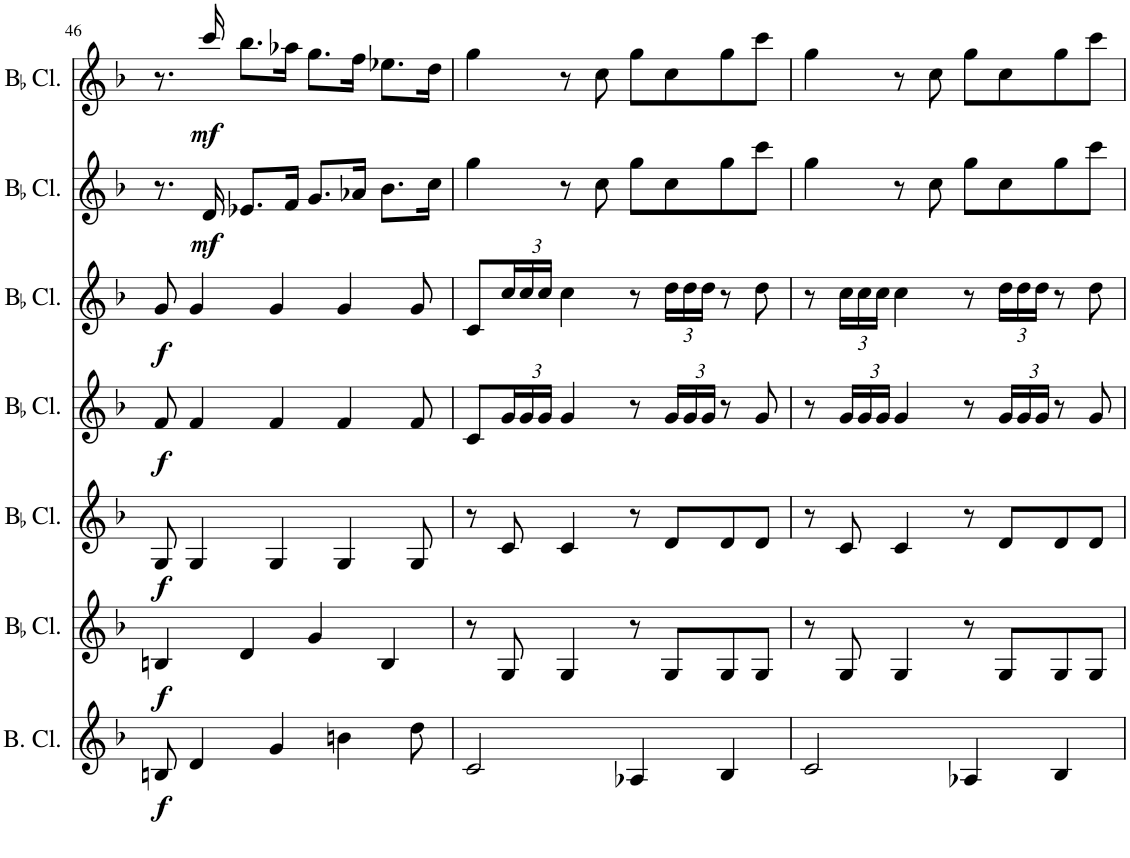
**kern	**dynam	**kern	**dynam	**kern	**dynam	**kern	**dynam	**kern	**dynam	**kern	**dynam	**kern	**dynam
*part7	*part7	*part6	*part6	*part5	*part5	*part4	*part4	*part3	*part3	*part2	*part2	*part1	*part1
*staff7	*staff7	*staff6	*staff6	*staff5	*staff5	*staff4	*staff4	*staff3	*staff3	*staff2	*staff2	*staff1	*staff1
*I"Bass Clarinet	*	*I"BaccidentalFlat Clarinet	*	*I"BaccidentalFlat Clarinet	*	*I"BaccidentalFlat Clarinet	*	*I"BaccidentalFlat Clarinet	*	*I"BaccidentalFlat Clarinet	*	*I"BaccidentalFlat Clarinet	*
*I'B. Cl.	*	*I'BaccidentalFlat Cl.	*	*I'BaccidentalFlat Cl.	*	*I'BaccidentalFlat Cl.	*	*I'BaccidentalFlat Cl.	*	*I'BaccidentalFlat Cl.	*	*I'BaccidentalFlat Cl.	*
!!LO:PB:g=z
*clefG2	*	*clefG2	*	*clefG2	*	*clefG2	*	*clefG2	*	*clefG2	*	*clefG2	*
*Trd8c14	*	*Trd1c2	*	*Trd1c2	*	*Trd1c2	*	*Trd1c2	*	*Trd1c2	*	*Trd1c2	*
*k[b-]	*	*k[b-]	*	*k[b-]	*	*k[b-]	*	*k[b-]	*	*k[b-]	*	*k[b-]	*
*M4/4	*	*M4/4	*	*M4/4	*	*M4/4	*	*M4/4	*	*M4/4	*	*M4/4	*
=46	=46	=46	=46	=46	=46	=46	=46	=46	=46	=46	=46	=46	=46
!	!LO:DY:b	!	!LO:DY:b	!	!LO:DY:b	!	!LO:DY:b	!	!LO:DY:b	!	!	!	!
8Bn/	f	4Bn/	f	8G/	f	8f/	f	8g/	f	8.r	.	8.r	.
4d/	.	.	.	4G/	.	4f/	.	4g/	.	.	.	.	.
!	!	!	!	!	!	!	!	!	!	!	!LO:DY:b	!	!LO:DY:b
.	.	.	.	.	.	.	.	.	.	16d/	mf	16ccc/	mf
.	.	4d/	.	.	.	.	.	.	.	8.e-X/L	.	8.bb-\L	.
4g/	.	.	.	4G/	.	4f/	.	4g/	.	.	.	.	.
.	.	.	.	.	.	.	.	.	.	16f/Jk	.	16aa-X\Jk	.
.	.	4g/	.	.	.	.	.	.	.	8.g/L	.	8.gg\L	.
4bn\	.	.	.	4G/	.	4f/	.	4g/	.	.	.	.	.
.	.	.	.	.	.	.	.	.	.	16a-X/Jk	.	16ff\Jk	.
.	.	4B/	.	.	.	.	.	.	.	8.b-\L	.	8.ee-X\L	.
8dd\	.	.	.	8G/	.	8f/	.	8g/	.	.	.	.	.
.	.	.	.	.	.	.	.	.	.	16cc\Jk	.	16dd\Jk	.
=47	=47	=47	=47	=47	=47	=47	=47	=47	=47	=47	=47	=47	=47
2c/	.	8r	.	8r	.	8c/L	.	8c/L	.	4gg\	.	4gg\	.
*	*	*	*	*	*	*Xbrackettup	*	*Xbrackettup	*	*	*	*	*
.	.	8G/	.	8c/	.	24g/L	.	24cc/L	.	.	.	.	.
.	.	.	.	.	.	24g/	.	24cc/	.	.	.	.	.
.	.	.	.	.	.	24g/JJ	.	24cc/JJ	.	.	.	.	.
.	.	4G/	.	4c/	.	4g/	.	4cc\	.	8r	.	8r	.
.	.	.	.	.	.	.	.	.	.	8cc\	.	8cc\	.
4A-X/	.	8r	.	8r	.	8r	.	8r	.	8gg\L	.	8gg\L	.
.	.	8G/L	.	8d/L	.	24g/LL	.	24dd\LL	.	8cc\	.	8cc\	.
.	.	.	.	.	.	24g/	.	24dd\	.	.	.	.	.
.	.	.	.	.	.	24g/JJ	.	24dd\JJ	.	.	.	.	.
4B-/	.	8G/	.	8d/	.	8r	.	8r	.	8gg\	.	8gg\	.
.	.	8G/J	.	8d/J	.	8g/	.	8dd\	.	8ccc\J	.	8ccc\J	.
=48	=48	=48	=48	=48	=48	=48	=48	=48	=48	=48	=48	=48	=48
2c/	.	8r	.	8r	.	8r	.	8r	.	4gg\	.	4gg\	.
.	.	8G/	.	8c/	.	24g/LL	.	24cc\LL	.	.	.	.	.
.	.	.	.	.	.	24g/	.	24cc\	.	.	.	.	.
.	.	.	.	.	.	24g/JJ	.	24cc\JJ	.	.	.	.	.
.	.	4G/	.	4c/	.	4g/	.	4cc\	.	8r	.	8r	.
.	.	.	.	.	.	.	.	.	.	8cc\	.	8cc\	.
4A-X/	.	8r	.	8r	.	8r	.	8r	.	8gg\L	.	8gg\L	.
.	.	8G/L	.	8d/L	.	24g/LL	.	24dd\LL	.	8cc\	.	8cc\	.
.	.	.	.	.	.	24g/	.	24dd\	.	.	.	.	.
.	.	.	.	.	.	24g/JJ	.	24dd\JJ	.	.	.	.	.
4B-/	.	8G/	.	8d/	.	8r	.	8r	.	8gg\	.	8gg\	.
.	.	8G/J	.	8d/J	.	8g/	.	8dd\	.	8ccc\J	.	8ccc\J	.
=	=	=	=	=	=	=	=	=	=	=	=	=	=
*-	*-	*-	*-	*-	*-	*-	*-	*-	*-	*-	*-	*-	*-
